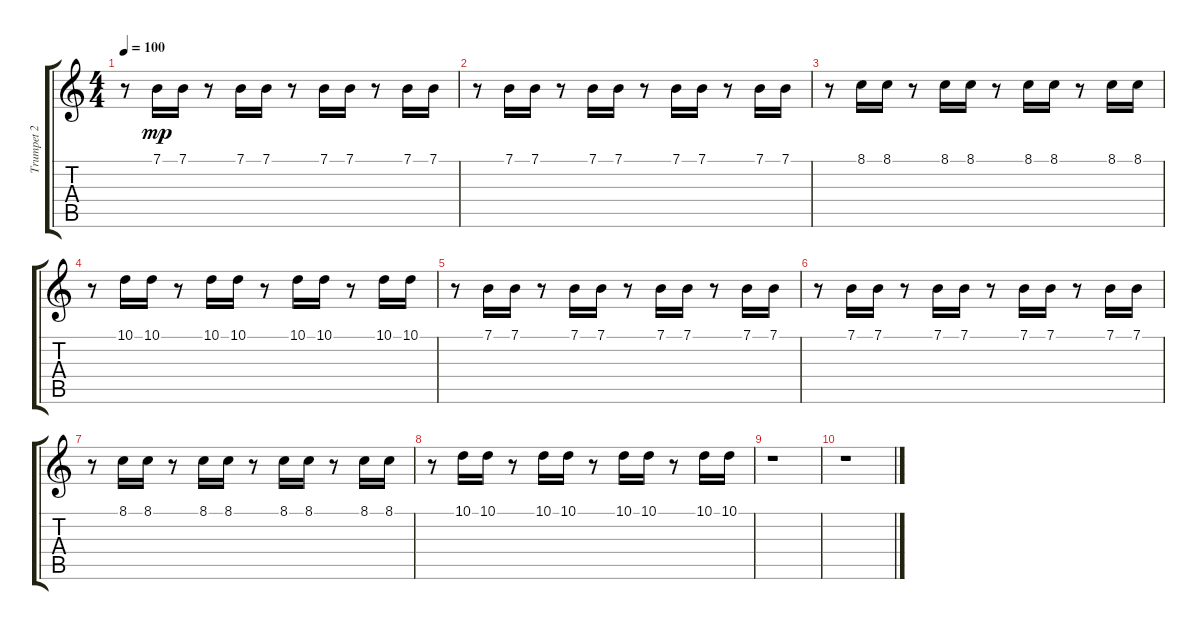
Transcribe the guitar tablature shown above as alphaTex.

\track ("Trumpet 2" "Trumpet 2") {instrument trombone}
\staff {score tabs}
\tuning (E4 B3 G3 D3 A2 E2) {hide}
\ts (4 4)
\tempo 100
\clef g2
\ks c
r.8{dy mp} 7.1.16 7.1.16 r.8 7.1.16 7.1.16 r.8 7.1.16 7.1.16 r.8 7.1.16 7.1.16 |
r.8 7.1.16 7.1.16 r.8 7.1.16 7.1.16 r.8 7.1.16 7.1.16 r.8 7.1.16 7.1.16 |
r.8 8.1.16 8.1.16 r.8 8.1.16 8.1.16 r.8 8.1.16 8.1.16 r.8 8.1.16 8.1.16 |
r.8 10.1.16 10.1.16 r.8 10.1.16 10.1.16 r.8 10.1.16 10.1.16 r.8 10.1.16 10.1.16 |
r.8 7.1.16 7.1.16 r.8 7.1.16 7.1.16 r.8 7.1.16 7.1.16 r.8 7.1.16 7.1.16 |
r.8 7.1.16 7.1.16 r.8 7.1.16 7.1.16 r.8 7.1.16 7.1.16 r.8 7.1.16 7.1.16 |
r.8 8.1.16 8.1.16 r.8 8.1.16 8.1.16 r.8 8.1.16 8.1.16 r.8 8.1.16 8.1.16 |
r.8 10.1.16 10.1.16 r.8 10.1.16 10.1.16 r.8 10.1.16 10.1.16 r.8 10.1.16 10.1.16 |
r.1 |
r.1
